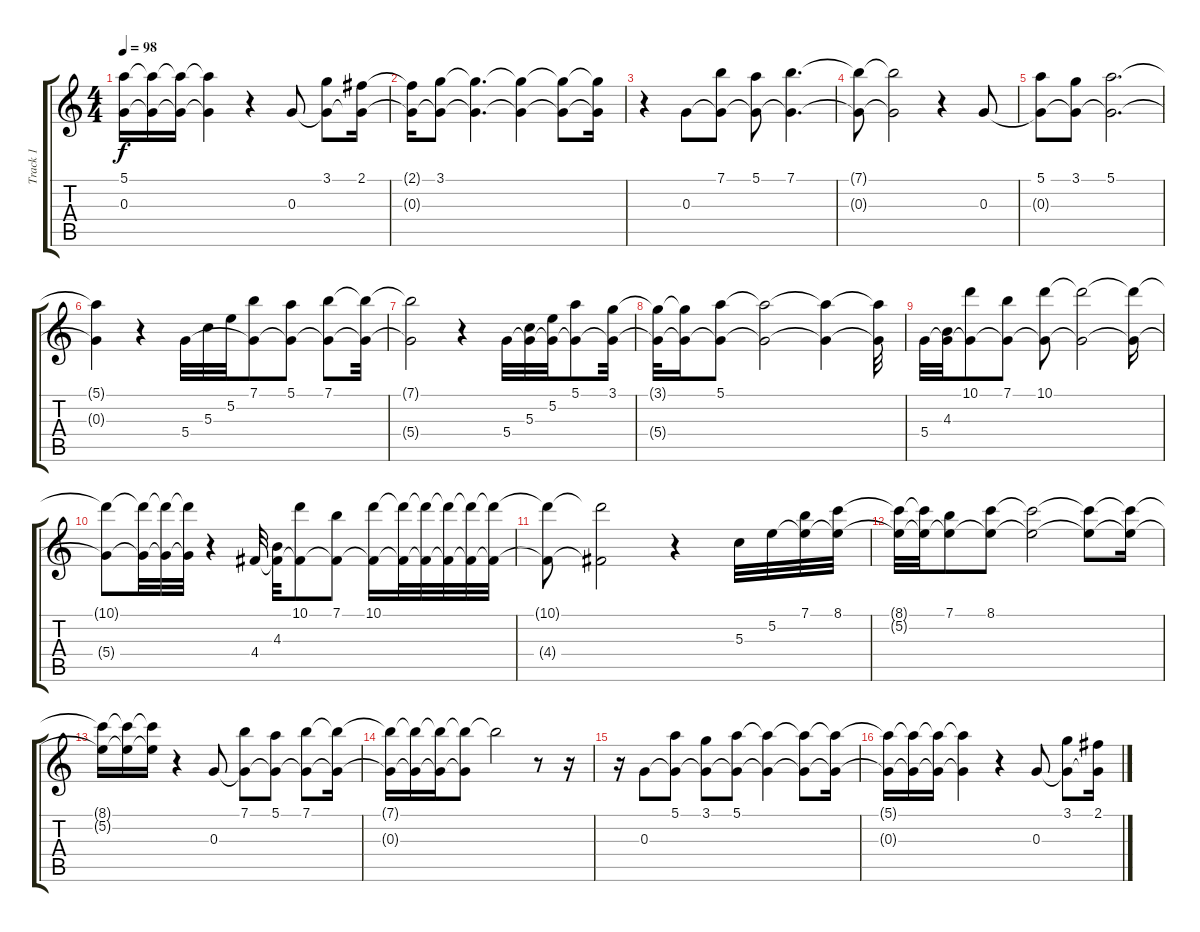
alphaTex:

\track ("Track 1" "Track 1") {instrument acousticguitarnylon}
\staff {score tabs}
\tuning (E4 B3 G3 D3 A2 E2) {hide}
\ts (4 4)
\tempo 98
\clef g2
\ks c
(5.1{t} 0.3{t}).16{dy f} (5.1{t} 0.3{t}).16 (5.1{t} 0.3{t}).16 (5.1{t} 0.3{t}).4 r.4 0.3.8 (3.1 0.3{t}).8 (2.1 0.3{t}).16 |
(2.1{t} 0.3{t}).16 (3.1 0.3{t}).8 (3.1{t} 0.3{t}).4{d} (3.1{t} 0.3{t}).4 (3.1{t} 0.3{t}).8 (3.1{t} 0.3{t}).16 |
r.4 0.3.8 (7.1 0.3{t}).8 (5.1 0.3{t}).8 (7.1 0.3{t}).4{d} |
(7.1{t} 0.3{t}).8 (7.1{t} 0.3{t}).2 r.4 0.3.8 |
(5.1 0.3{t}).8 (3.1 0.3{t}).8 (5.1 0.3{t}).2{d} |
(5.1{t} 0.3{t}).4 r.4 5.4.32 5.3.32 5.2.32 (7.1 5.4{t}).8 (5.1 5.4{t}).8 (7.1 5.4{t}).8 (7.1{t} 5.4{t}).32 |
(7.1{t} 5.4{t}).2 r.4 5.4.32 (5.3 5.4{t}).32 (5.2 5.4{t}).32 (5.1 5.4{t}).8 (3.1 5.4{t}).32 |
(3.1{t} 5.4{t}).32 (3.1{t} 5.4{t}).16 (5.1 5.4{t}).8 (5.1{t} 5.4{t}).2 (5.1{t} 5.4{t}).4 (5.1{t} 5.4{t}).32 |
5.4.32 (4.3 5.4{t}).32 (10.1 5.4{t}).8 (7.1 5.4{t}).8 (10.1 5.4{t}).8 (10.1{t} 5.4{t}).2 (10.1{t} 5.4{t}).16 |
(10.1{t} 5.4{t}).8 (10.1{t} 5.4{t}).32 (10.1{t} 5.4{t}).32 (10.1{t} 5.4{t}).32 r.4 4.4.32 (4.3 4.4{t}).32 (10.1 4.4{t}).8 (7.1 4.4{t}).8 (10.1 4.4{t}).16 (10.1{t} 4.4{t}).32 (10.1{t} 4.4{t}).32 (10.1{t} 4.4{t}).32 (10.1{t} 4.4{t}).32 (10.1{t} 4.4{t}).32 |
(10.1{t} 4.4{t}).8 (10.1{t} 4.4{t}).2 r.4 5.3.32 5.2.32 (7.1 5.2{t}).32 (8.1 5.2{t}).32 |
(8.1{t} 5.2{t}).32 (8.1{t} 5.2{t}).32 (7.1 5.2{t}).8 (8.1 5.2{t}).8 (8.1{t} 5.2{t}).2 (8.1{t} 5.2{t}).8 (8.1{t} 5.2{t}).16 |
(8.1{t} 5.2{t}).16 (8.1{t} 5.2{t}).16 (8.1{t} 5.2{t}).16 r.4 0.3.8 (7.1 0.3{t}).8 (5.1 0.3{t}).8 (7.1 0.3{t}).8 (7.1{t} 0.3{t}).16 |
(7.1{t} 0.3{t}).16 (7.1{t} 0.3{t}).16 (7.1{t} 0.3{t}).16 (7.1{t} 0.3{t}).8 7.1{t}.2 r.8 r.16 |
r.16 0.3.8 (5.1 0.3{t}).8 (3.1 0.3{t}).8 (5.1 0.3{t}).8 (5.1{t} 0.3{t}).4 (5.1{t} 0.3{t}).8 (5.1{t} 0.3{t}).16 |
(5.1{t} 0.3{t}).16 (5.1{t} 0.3{t}).16 (5.1{t} 0.3{t}).16 (5.1{t} 0.3{t}).4 r.4 0.3.8 (3.1 0.3{t}).8 (2.1 0.3{t}).16
